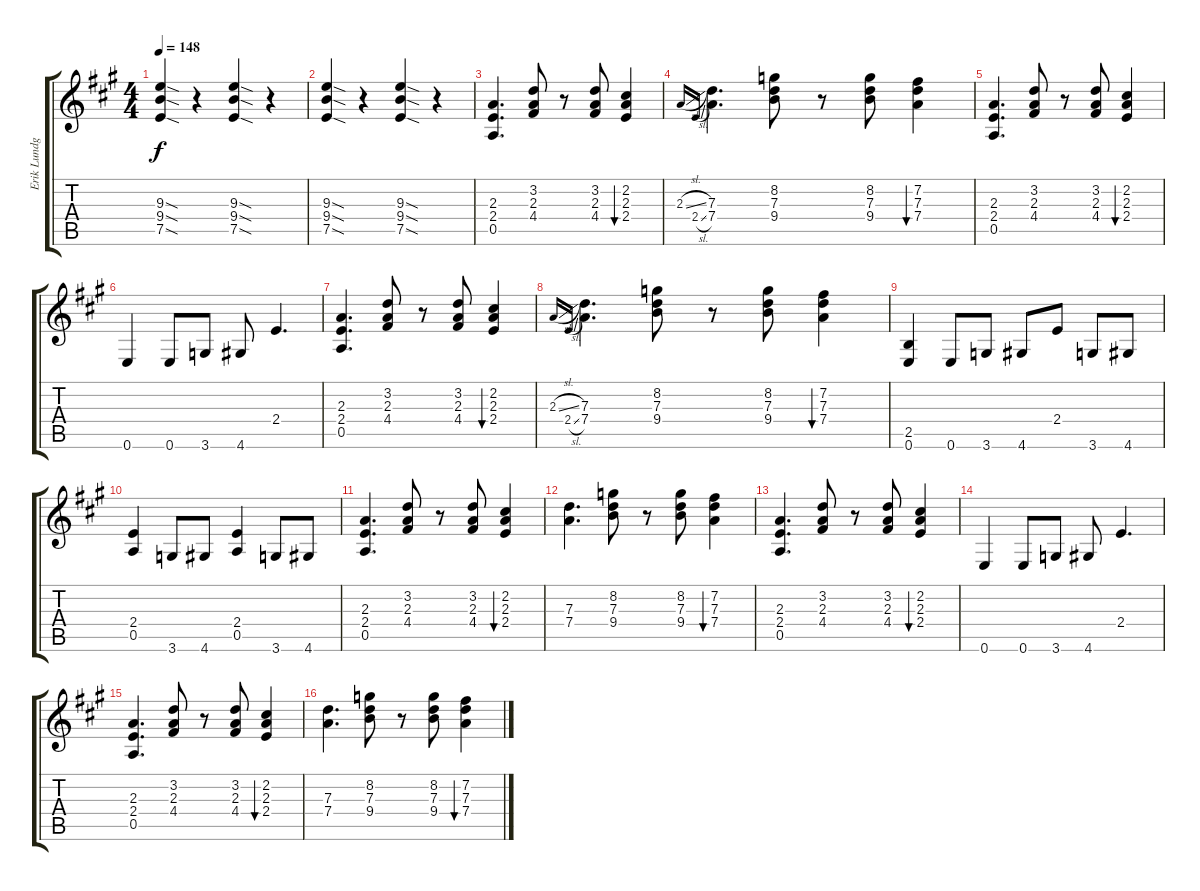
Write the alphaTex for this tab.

\track ("Erik Lundgren Guitar" "Erik Lundg") {instrument overdrivenguitar}
\staff {score tabs}
\tuning (E4 B3 G3 D3 A2 E2) {hide}
\ts (4 4)
\tempo 148
\clef g2
\ks a
(9.3{sod} 9.4{sod} 7.5{sod}).4{dy f} r.4 (9.3{sod} 9.4{sod} 7.5{sod}).4 r.4 |
(9.3{sod} 9.4{sod} 7.5{sod}).4 r.4 (9.3{sod} 9.4{sod} 7.5{sod}).4 r.4 |
(2.3 2.4 0.5).4{d instrument electricguitarclean} (3.2 2.3 4.4).8 r.8 (3.2 2.3 4.4).8 (2.2 2.3 2.4).4{bu 60} |
2.3{sl}.16{gr onbeat} 2.4{sl}.16{gr onbeat} (7.3 7.4).4{d} (8.2 7.3 9.4).8 r.8 (8.2 7.3 9.4).8 (7.2 7.3 7.4).4{bu 60} |
(2.3 2.4 0.5).4{d} (3.2 2.3 4.4).8 r.8 (3.2 2.3 4.4).8 (2.2 2.3 2.4).4{bu 60} |
0.6.4{instrument overdrivenguitar} 0.6.8 3.6.8 4.6.8 2.4.4{d} |
(2.3 2.4 0.5).4{d instrument electricguitarclean} (3.2 2.3 4.4).8 r.8 (3.2 2.3 4.4).8 (2.2 2.3 2.4).4{bu 60} |
2.3{sl}.16{gr onbeat} 2.4{sl}.16{gr onbeat} (7.3 7.4).4{d} (8.2 7.3 9.4).8 r.8 (8.2 7.3 9.4).8 (7.2 7.3 7.4).4{bu 60} |
(2.5 0.6).4{instrument overdrivenguitar} 0.6.8 3.6.8 4.6.8 2.4.8 3.6.8 4.6.8 |
(2.4 0.5).4 3.6.8 4.6.8 (2.4 0.5).4 3.6.8 4.6.8 |
(2.3 2.4 0.5).4{d} (3.2 2.3 4.4).8 r.8 (3.2 2.3 4.4).8 (2.2 2.3 2.4).4{bu 60} |
(7.3 7.4).4{d} (8.2 7.3 9.4).8 r.8 (8.2 7.3 9.4).8 (7.2 7.3 7.4).4{bu 60} |
(2.3 2.4 0.5).4{d} (3.2 2.3 4.4).8 r.8 (3.2 2.3 4.4).8 (2.2 2.3 2.4).4{bu 60} |
0.6.4 0.6.8 3.6.8 4.6.8 2.4.4{d} |
(2.3 2.4 0.5).4{d} (3.2 2.3 4.4).8 r.8 (3.2 2.3 4.4).8 (2.2 2.3 2.4).4{bu 60} |
(7.3 7.4).4{d} (8.2 7.3 9.4).8 r.8 (8.2 7.3 9.4).8 (7.2 7.3 7.4).4{bu 60}
